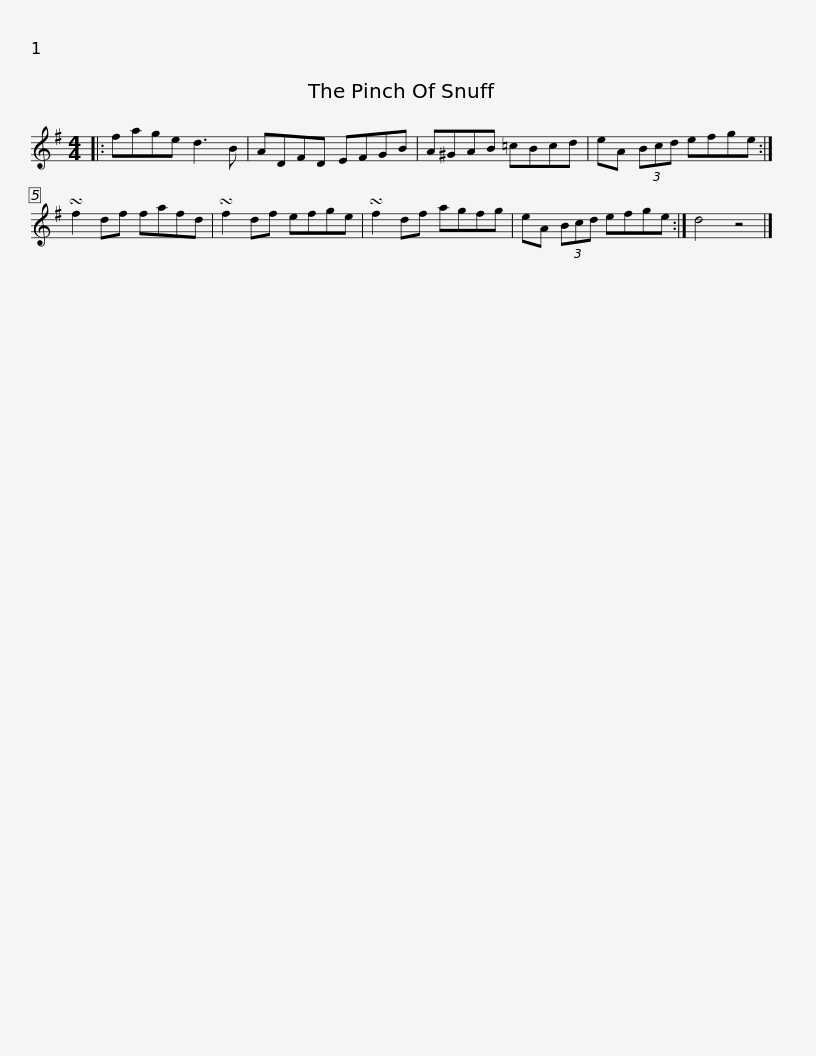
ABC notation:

X:1
L:1/8
M:4/4
I:linebreak $
K:G
V:1 treble
V:1
|: fage d3 B | ADFD EFGB | A^GAB =cBcd | eA (3Bcd efge :| !turn!f2 df fafd |$ %5
 !turn!f2 df efge | !turn!f2 df agfg | eA (3Bcd efge :| d4 z4 |] %9
